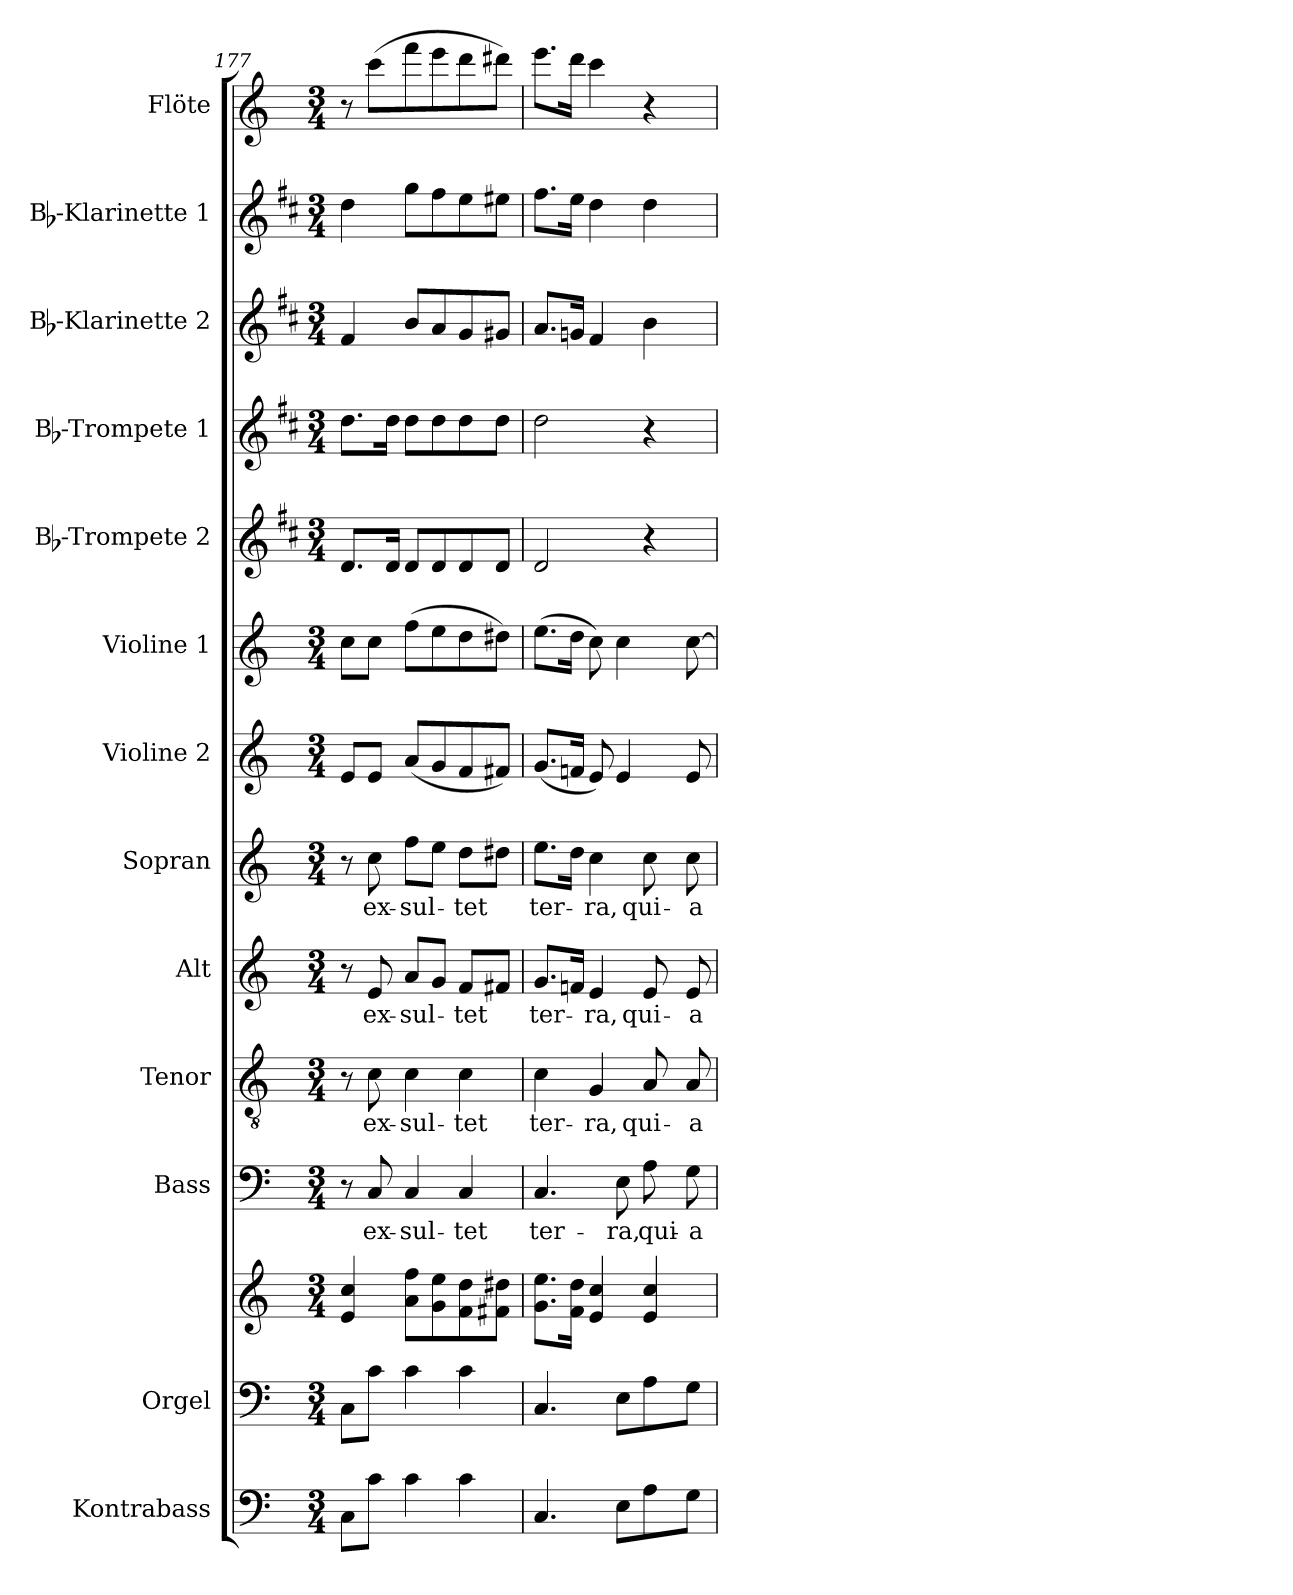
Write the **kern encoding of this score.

**kern	**kern	**kern	**kern	**text	**kern	**text	**kern	**text	**kern	**text	**kern	**kern	**kern	**kern	**kern	**kern	**kern
*part13	*part12	*part12	*part11	*part11	*part10	*part10	*part9	*part9	*part8	*part8	*part7	*part6	*part5	*part4	*part3	*part2	*part1
*staff14	*staff13	*staff12	*staff11	*staff11	*staff10	*staff10	*staff9	*staff9	*staff8	*staff8	*staff7	*staff6	*staff5	*staff4	*staff3	*staff2	*staff1
*I"Kontrabass	*I"Orgel	*	*I"Bass	*	*I"Tenor	*	*I"Alt	*	*I"Sopran	*	*I"Violine 2	*I"Violine 1	*I"Bb-Trompete 2	*I"Bb-Trompete 1	*I"Bb-Klarinette 2	*I"Bb-Klarinette 1	*I"Flöte
*I'Kb.	*I'Org.	*	*I'B.	*	*I'T.	*	*I'A.	*	*I'S.	*	*I'Vl. 2	*I'Vl. 1	*I'Bb Trp. 2	*I'Bb Trp. 1	*I'Bb Kl. 2	*I'Bb Kl. 1	*I'Fl.
!!LO:PB:g=z
*clefF4	*clefF4	*clefG2	*clefF4	*	*clefGv2	*	*clefG2	*	*clefG2	*	*clefG2	*clefG2	*clefG2	*clefG2	*clefG2	*clefG2	*clefG2
*ITrd7c12	*	*	*	*	*	*	*	*	*	*	*	*	*ITrd1c2	*ITrd1c2	*ITrd1c2	*ITrd1c2	*
*k[]	*k[]	*k[]	*k[]	*	*k[]	*	*k[]	*	*k[]	*	*k[]	*k[]	*k[]	*k[]	*k[]	*k[]	*k[]
*C:	*C:	*C:	*C:	*	*C:	*	*C:	*	*C:	*	*C:	*C:	*C:	*C:	*C:	*C:	*C:
*M3/4	*M3/4	*M3/4	*M3/4	*	*M3/4	*	*M3/4	*	*M3/4	*	*M3/4	*M3/4	*M3/4	*M3/4	*M3/4	*M3/4	*M3/4
=177	=177	=177	=177	=177	=177	=177	=177	=177	=177	=177	=177	=177	=177	=177	=177	=177	=177
8CC\L	8C\L	4e/ 4cc/	8r	.	8r	.	8r	.	8r	.	8e/L	8cc\L	8.c/L	8.cc\L	4e/	4cc\	8r
!	!	!	!	!LO:LY:b	!	!LO:LY:b	!	!LO:LY:b	!	!LO:LY:b	!	!	!	!	!	!	!
8C\J	8c\J	.	8C/	ex-	8c\	ex-	8e/	ex-	8cc\	ex-	8e/J	8cc\J	.	.	.	.	(>8ccc\L
.	.	.	.	.	.	.	.	.	.	.	.	.	16c/Jk	16cc\Jk	.	.	.
!	!	!	!	!LO:LY:b	!	!LO:LY:b	!	!LO:LY:b	!	!LO:LY:b	!	!	!	!	!	!	!
4C\	4c\	8a\ 8ff\L	4C/	-sul-	4c\	-sul-	8a/L	-sul-	8ff\L	-sul-	(<8a/L	(>8ff\L	8c/L	8cc\L	8a/L	8ff\L	8fff\
.	.	8g\ 8ee\	.	.	.	.	8g/J	.	8ee\J	.	8g/	8ee\	8c/	8cc\	8g/	8ee\	8eee\
!	!	!	!	!LO:LY:b	!	!LO:LY:b	!	!LO:LY:b	!	!LO:LY:b	!	!	!	!	!	!	!
4C\	4c\	8f\ 8dd\	4C/	-tet	4c\	-tet	8f/L	-tet	8dd\L	-tet	8f/	8dd\	8c/	8cc\	8f/	8dd\	8ddd\
.	.	8f#X\ 8dd#X\J	.	.	.	.	8f#X/J	.	8dd#X\J	.	8f#X/J)	8dd#X\J)	8c/J	8cc\J	8f#X/J	8dd#X\J	8ddd#X\J)
=178	=178	=178	=178	=178	=178	=178	=178	=178	=178	=178	=178	=178	=178	=178	=178	=178	=178
!	!	!	!	!LO:LY:b	!	!LO:LY:b	!	!LO:LY:b	!	!LO:LY:b	!	!	!	!	!	!	!
4.CC/	4.C/	8.g\ 8.ee\L	4.C/	ter-	4c\	ter-	8.g/L	ter-	8.ee\L	ter-	(<8.g/L	(>8.ee\L	2c/	2cc\	8.g/L	8.ee\L	8.eee\L
.	.	16f\ 16dd\Jk	.	.	.	.	16fn/Jk	.	16dd\Jk	.	16fn/Jk	16dd\Jk	.	.	16fn/Jk	16dd\Jk	16ddd\Jk
!	!	!	!	!	!	!LO:LY:b	!	!LO:LY:b	!	!LO:LY:b	!	!	!	!	!	!	!
.	.	4e/ 4cc/	.	.	4G/	-ra,	4e/	-ra,	4cc\	-ra,	8e/)	8cc\)	.	.	4e/	4cc\	4ccc\
!	!	!	!	!LO:LY:b	!	!	!	!	!	!	!	!	!	!	!	!	!
8EE\L	8E\L	.	8E\	-ra,	.	.	.	.	.	.	4e/	4cc\	.	.	.	.	.
!	!	!	!	!LO:LY:b	!	!LO:LY:b	!	!LO:LY:b	!	!LO:LY:b	!	!	!	!	!	!	!
8AA\	8A\	4e/ 4cc/	8A\	qui-	8A/	qui-	8e/	qui-	8cc\	qui-	.	.	4r	4r	4a\	4cc\	4r
!	!	!	!	!LO:LY:b	!	!LO:LY:b	!	!LO:LY:b	!	!LO:LY:b	!	!	!	!	!	!	!
8GG\J	8G\J	.	8G\	-a	8A/	-a	8e/	-a	8cc\	-a	8e/	[8cc\	.	.	.	.	.
=	=	=	=	=	=	=	=	=	=	=	=	=	=	=	=	=	=
*-	*-	*-	*-	*-	*-	*-	*-	*-	*-	*-	*-	*-	*-	*-	*-	*-	*-
